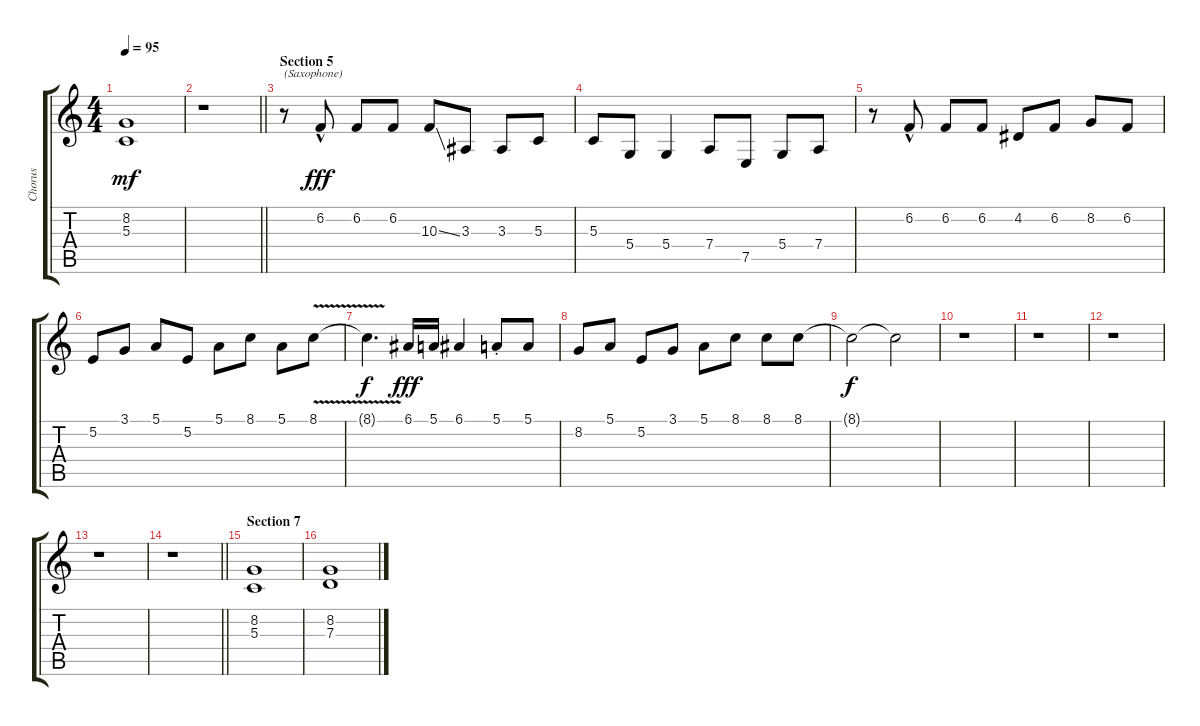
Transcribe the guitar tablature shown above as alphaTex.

\track ("Chorus" "Chorus") {instrument choiraahs}
\staff {score tabs}
\tuning (E4 B3 G3 D3 A2 E2) {hide}
\ts (4 4)
\tempo 95
\clef g2
\ks c
(8.2 5.3).1{dy mf} |
\barLineRight lightlight
r.1 |
\section ("" "Section 5")
r.8{txt "(Saxophone)" volume 16 instrument tenorsax} 6.2{hac}.8{dy fff} 6.2.8 6.2.8 10.3{ss}.8 3.3.8 3.3.8 5.3.8 |
5.3.8 5.4.8 5.4.4 7.4.8 7.5.8 5.4.8 7.4.8 |
r.8 6.2{hac}.8 6.2.8 6.2.8 4.2.8 6.2.8 8.2.8 6.2.8 |
5.2.8 3.1.8 5.1.8 5.2.8 5.1.8 8.1.8 5.1.8 8.1{v}.8 |
8.1{t}.4{d dy f} 6.1.16{dy fff} 5.1.16 6.1.4 5.1{st}.8 5.1.8 |
8.2.8 5.1.8 5.2.8 3.1.8 5.1.8 8.1.8 8.1.8 8.1.8 |
8.1{t}.2{dy f} 8.1{t}.2{volume 3} |
r.1 |
r.1 |
r.1 |
r.1 |
\barLineRight lightlight
r.1 |
\section ("" "Section 7")
(8.2 5.3).1{volume 13 instrument choiraahs} |
(8.2 7.3).1
